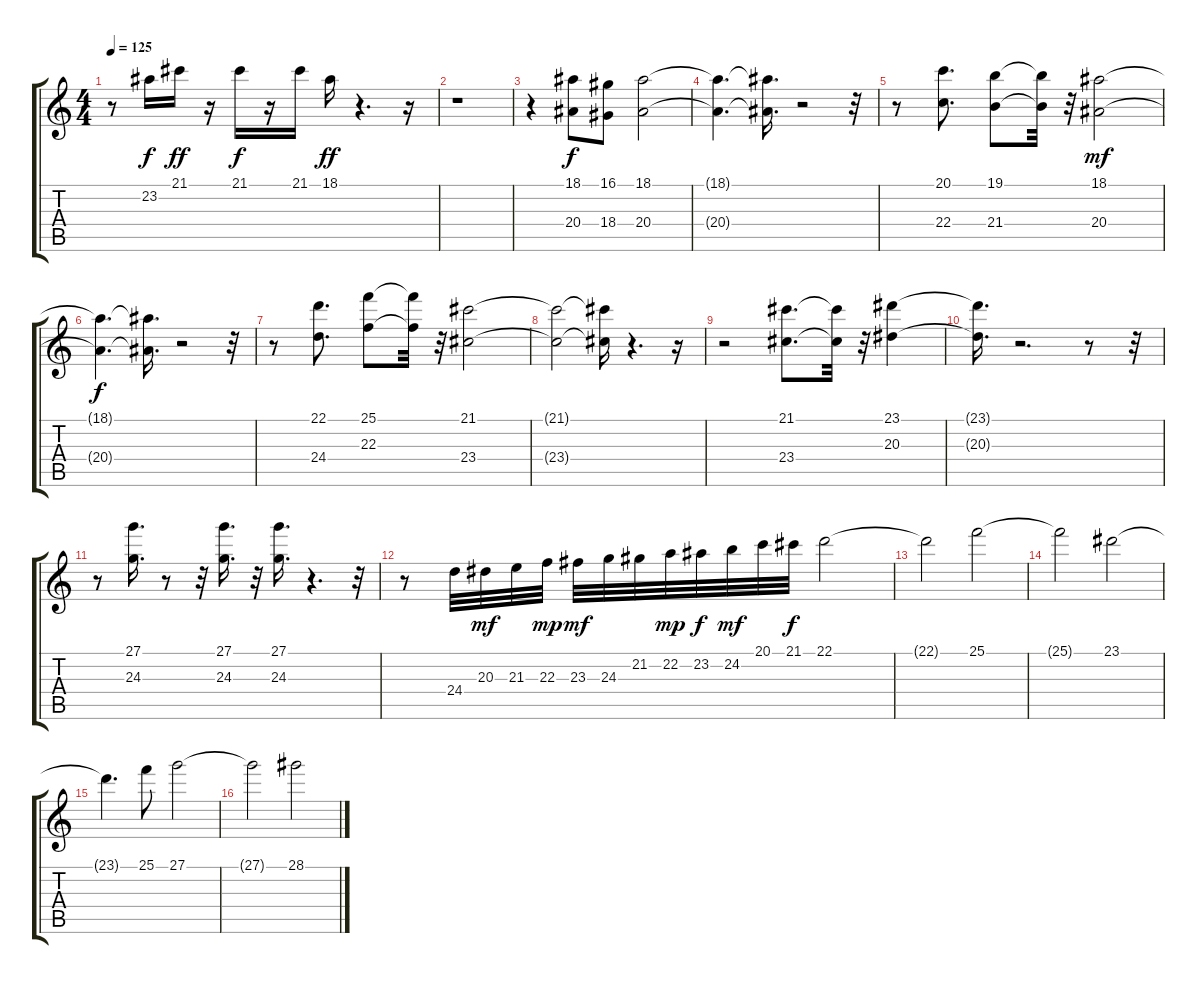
\track "" {instrument stringensemble1}
\staff {score tabs}
\tuning (E4 B3 G3 D3 A2 E2) {hide}
\ts (4 4)
\tempo 125
\clef g2
\ks c
r.8{dy f} 23.2.16 21.1.16{dy ff} r.16 21.1.16{dy f} r.16 21.1.16 18.1.16{dy ff} r.4{d} r.16 |
r.1 |
r.4 (18.1 20.4).8{dy f} (16.1 18.4).8 (18.1 20.4).2 |
(18.1{t} 20.4{t}).4{d} (18.1{t} 20.4{t}).16{d} r.2 r.32 |
r.8 (20.1 22.4).8{d} (19.1 21.4).8 (19.1{t} 21.4{t}).32 r.32 (18.1 20.4).2{dy mf} |
(18.1{t} 20.4{t}).4{d dy f} (18.1{t} 20.4{t}).16{d} r.2 r.32 |
r.8 (22.1 24.4).8{d} (25.1 22.3).8 (25.1{t} 22.3{t}).32 r.32 (21.1 23.4).2 |
(21.1{t} 23.4{t}).2 (21.1{t} 23.4{t}).16 r.4{d} r.16 |
r.2 (21.1 23.4).8{d} (21.1{t} 23.4{t}).32 r.32 (23.1 20.3).4 |
(23.1{t} 20.3{t}).16{d} r.2{d} r.8 r.32 |
r.8 (27.1 24.3).16{d} r.8 r.32 (27.1 24.3).16{d} r.32 (27.1 24.3).16{d} r.4{d} r.32 |
r.8 24.4.32 20.3.32{dy mf} 21.3.32 22.3.32{dy mp} 23.3.32{dy mf} 24.3.32 21.2.32 22.2.32{dy mp} 23.2.32{dy f} 24.2.32{dy mf} 20.1.32 21.1.32{dy f} 22.1.2 |
22.1{t}.2 25.1.2 |
25.1{t}.2 23.1.2 |
23.1{t}.4{d} 25.1.8 27.1.2 |
27.1{t}.2 28.1.2
